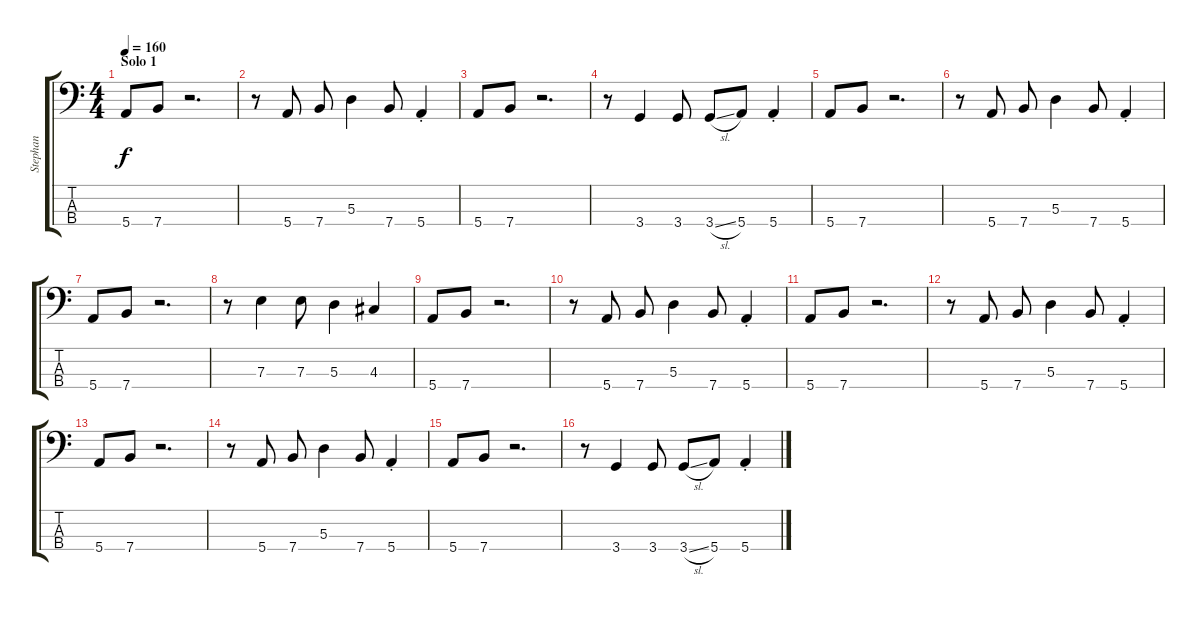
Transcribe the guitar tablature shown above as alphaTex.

\track ("Stephan" "Stephan") {instrument electricbasspick}
\staff {score tabs}
\tuning (G2 D2 A1 E1) {hide}
\ts (4 4)
\section ("" "Solo 1")
\tempo 160
\clef f4
\ks c
5.4.8{dy f} 7.4.8 r.2{d} |
r.8 5.4.8 7.4.8 5.3.4 7.4.8 5.4{st}.4 |
5.4.8 7.4.8 r.2{d} |
r.8 3.4.4 3.4.8 3.4{sl}.8 5.4.8 5.4{st}.4 |
5.4.8 7.4.8 r.2{d} |
r.8 5.4.8 7.4.8 5.3.4 7.4.8 5.4{st}.4 |
5.4.8 7.4.8 r.2{d} |
r.8 7.3.4 7.3.8 5.3.4 4.3.4 |
5.4.8 7.4.8 r.2{d} |
r.8 5.4.8 7.4.8 5.3.4 7.4.8 5.4{st}.4 |
5.4.8 7.4.8 r.2{d} |
r.8 5.4.8 7.4.8 5.3.4 7.4.8 5.4{st}.4 |
5.4.8 7.4.8 r.2{d} |
r.8 5.4.8 7.4.8 5.3.4 7.4.8 5.4{st}.4 |
5.4.8 7.4.8 r.2{d} |
r.8 3.4.4 3.4.8 3.4{sl}.8 5.4.8 5.4{st}.4
